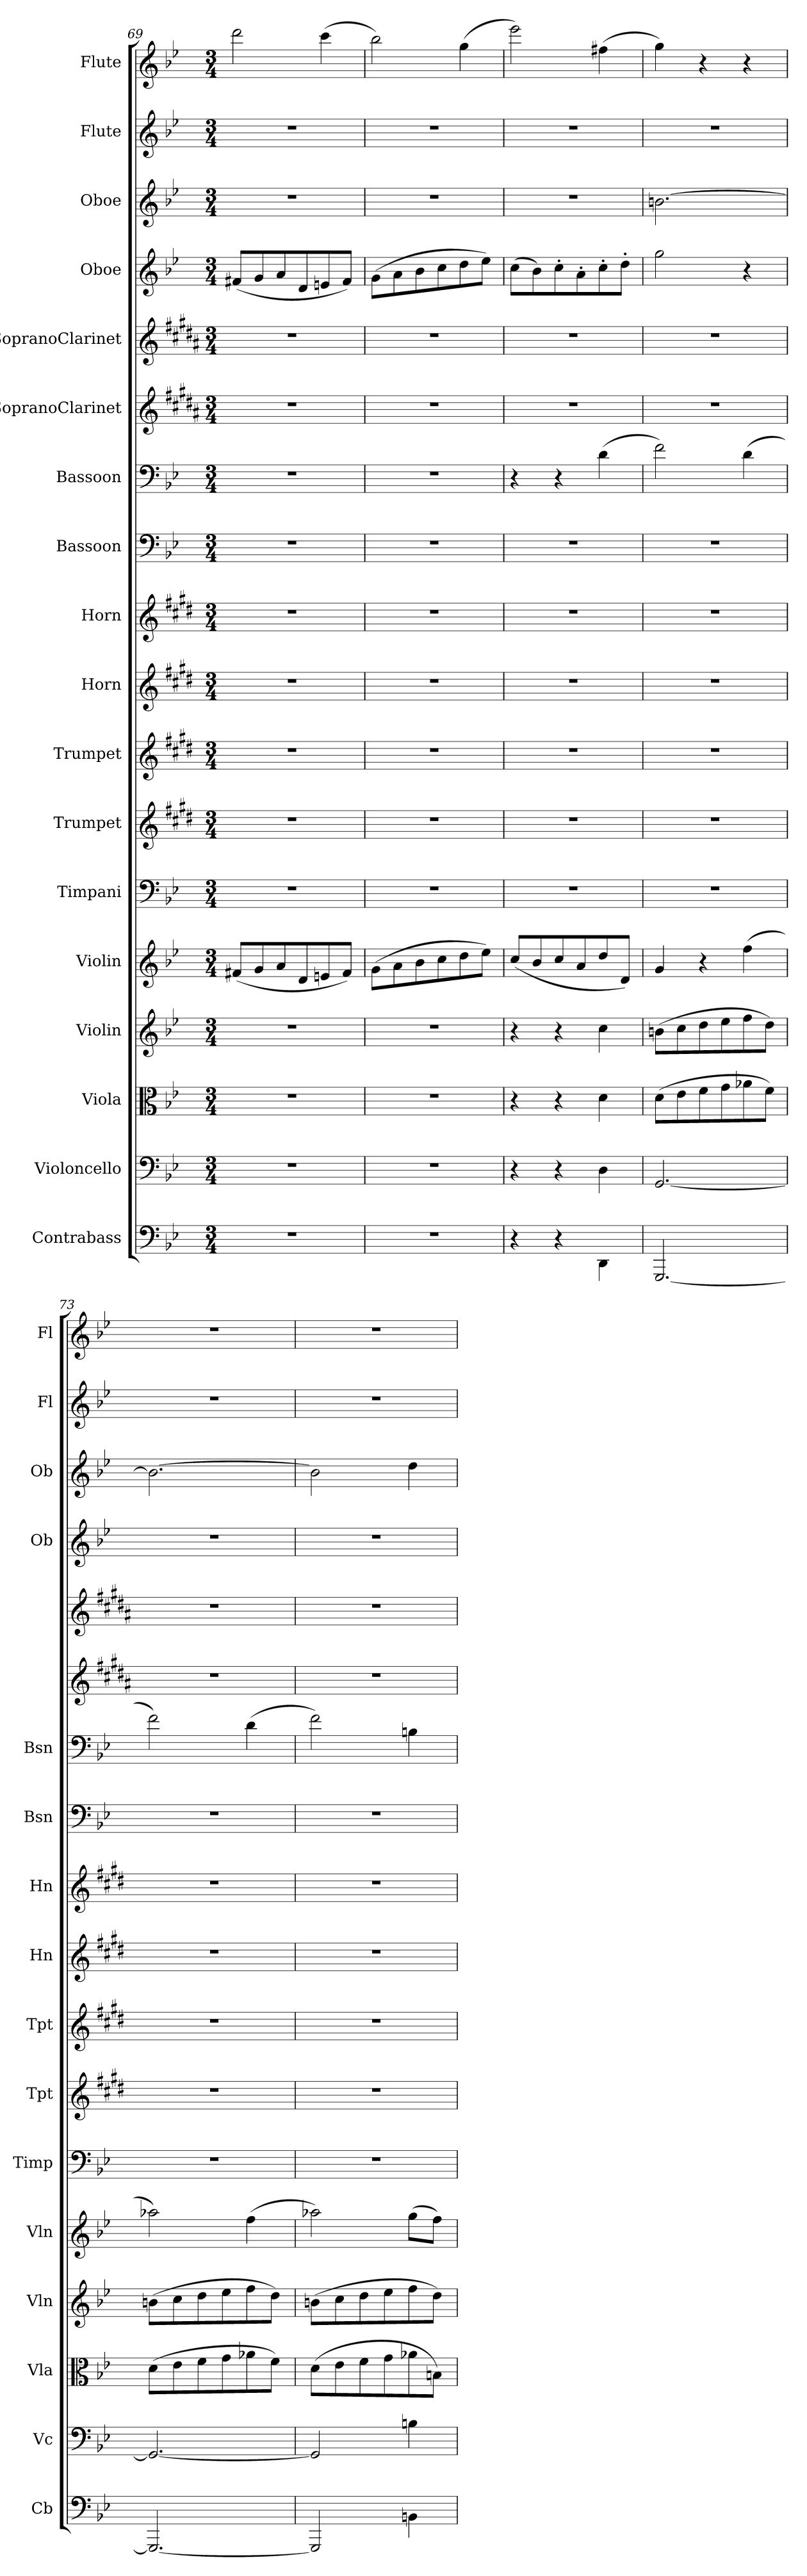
**kern	**kern	**kern	**kern	**kern	**kern	**kern	**kern	**kern	**kern	**kern	**kern	**kern	**kern	**kern	**kern	**kern	**kern
*part18	*part17	*part16	*part15	*part14	*part13	*part12	*part11	*part10	*part9	*part8	*part7	*part6	*part5	*part4	*part3	*part2	*part1
*staff18	*staff17	*staff16	*staff15	*staff14	*staff13	*staff12	*staff11	*staff10	*staff9	*staff8	*staff7	*staff6	*staff5	*staff4	*staff3	*staff2	*staff1
*I"Contrabass	*I"Violoncello	*I"Viola	*I"Violin	*I"Violin	*I"Timpani	*I"Trumpet	*I"Trumpet	*I"Horn	*I"Horn	*I"Bassoon	*I"Bassoon	*I"SopranoClarinet	*I"SopranoClarinet	*I"Oboe	*I"Oboe	*I"Flute	*I"Flute
*I'Cb	*I'Vc	*I'Vla	*I'Vln	*I'Vln	*I'Timp	*I'Tpt	*I'Tpt	*I'Hn	*I'Hn	*I'Bsn	*I'Bsn	*	*	*I'Ob	*I'Ob	*I'Fl	*I'Fl
*clefF4	*clefF4	*clefC3	*clefG2	*clefG2	*clefF4	*clefG2	*clefG2	*clefG2	*clefG2	*clefF4	*clefF4	*clefG2	*clefG2	*clefG2	*clefG2	*clefG2	*clefG2
*k[b-e-]	*k[b-e-]	*k[b-e-]	*k[b-e-]	*k[b-e-]	*k[b-e-]	*k[f#c#g#d#]	*k[f#c#g#d#]	*k[f#c#g#d#]	*k[f#c#g#d#]	*k[b-e-]	*k[b-e-]	*k[f#c#g#d#a#]	*k[f#c#g#d#a#]	*k[b-e-]	*k[b-e-]	*k[b-e-]	*k[b-e-]
*M3/4	*M3/4	*M3/4	*M3/4	*M3/4	*M3/4	*M3/4	*M3/4	*M3/4	*M3/4	*M3/4	*M3/4	*M3/4	*M3/4	*M3/4	*M3/4	*M3/4	*M3/4
=69	=69	=69	=69	=69	=69	=69	=69	=69	=69	=69	=69	=69	=69	=69	=69	=69	=69
2.r	2.r	2.r	2.r	(8f#X/L	2.r	2.r	2.r	2.r	2.r	2.r	2.r	2.r	2.r	(8f#X/L	2.r	2.r	2ddd\
.	.	.	.	8g/	.	.	.	.	.	.	.	.	.	8g/	.	.	.
.	.	.	.	8a/	.	.	.	.	.	.	.	.	.	8a/	.	.	.
.	.	.	.	8d/	.	.	.	.	.	.	.	.	.	8d/	.	.	.
.	.	.	.	8en/	.	.	.	.	.	.	.	.	.	8en/	.	.	(4ccc\
.	.	.	.	8f#/J)	.	.	.	.	.	.	.	.	.	8f#/J)	.	.	.
=70	=70	=70	=70	=70	=70	=70	=70	=70	=70	=70	=70	=70	=70	=70	=70	=70	=70
2.r	2.r	2.r	2.r	(8g\L	2.r	2.r	2.r	2.r	2.r	2.r	2.r	2.r	2.r	(8g\L	2.r	2.r	2bb-\)
.	.	.	.	8a\	.	.	.	.	.	.	.	.	.	8a\	.	.	.
.	.	.	.	8b-\	.	.	.	.	.	.	.	.	.	8b-\	.	.	.
.	.	.	.	8cc\	.	.	.	.	.	.	.	.	.	8cc\	.	.	.
.	.	.	.	8dd\	.	.	.	.	.	.	.	.	.	8dd\	.	.	(4gg\
.	.	.	.	8ee-\J)	.	.	.	.	.	.	.	.	.	8ee-\J)	.	.	.
=71	=71	=71	=71	=71	=71	=71	=71	=71	=71	=71	=71	=71	=71	=71	=71	=71	=71
4r	4r	4r	4r	(8cc/L	2.r	2.r	2.r	2.r	2.r	2.r	4r	2.r	2.r	(8cc\L	2.r	2.r	2eee-\)
.	.	.	.	8b-/	.	.	.	.	.	.	.	.	.	8b-\)	.	.	.
4r	4r	4r	4r	8cc/	.	.	.	.	.	.	4r	.	.	8cc'\	.	.	.
.	.	.	.	8a/	.	.	.	.	.	.	.	.	.	8a'\	.	.	.
4DD\	4D\	4d\	4cc\	8dd/	.	.	.	.	.	.	(4d\	.	.	8cc'\	.	.	(4ff#X\
.	.	.	.	8d/J)	.	.	.	.	.	.	.	.	.	8dd'\J	.	.	.
=72	=72	=72	=72	=72	=72	=72	=72	=72	=72	=72	=72	=72	=72	=72	=72	=72	=72
[2.GGG/	[2.GG/	(8d\L	(8bn\L	4g/	2.r	2.r	2.r	2.r	2.r	2.r	2f\)	2.r	2.r	2gg\	[2.bn\	2.r	4gg\)
.	.	8e-\	8cc\	.	.	.	.	.	.	.	.	.	.	.	.	.	.
.	.	8f\	8dd\	4r	.	.	.	.	.	.	.	.	.	.	.	.	4r
.	.	8g\	8ee-\	.	.	.	.	.	.	.	.	.	.	.	.	.	.
.	.	8a-X\	8ff\	(4ff\	.	.	.	.	.	.	(4d\	.	.	4r	.	.	4r
.	.	8f\J)	8dd\J)	.	.	.	.	.	.	.	.	.	.	.	.	.	.
=73	=73	=73	=73	=73	=73	=73	=73	=73	=73	=73	=73	=73	=73	=73	=73	=73	=73
2.GGG/_	2.GG/_	(8d\L	(8bn\L	2aa-X\)	2.r	2.r	2.r	2.r	2.r	2.r	2f\)	2.r	2.r	2.r	2.b\_	2.r	2.r
.	.	8e-\	8cc\	.	.	.	.	.	.	.	.	.	.	.	.	.	.
.	.	8f\	8dd\	.	.	.	.	.	.	.	.	.	.	.	.	.	.
.	.	8g\	8ee-\	.	.	.	.	.	.	.	.	.	.	.	.	.	.
.	.	8a-X\	8ff\	(4ff\	.	.	.	.	.	.	(4d\	.	.	.	.	.	.
.	.	8f\J)	8dd\J)	.	.	.	.	.	.	.	.	.	.	.	.	.	.
=74	=74	=74	=74	=74	=74	=74	=74	=74	=74	=74	=74	=74	=74	=74	=74	=74	=74
2GGG/]	2GG/]	(8d\L	(8bn\L	2aa-X\)	2.r	2.r	2.r	2.r	2.r	2.r	2f\)	2.r	2.r	2.r	2b\]	2.r	2.r
.	.	8e-\	8cc\	.	.	.	.	.	.	.	.	.	.	.	.	.	.
.	.	8f\	8dd\	.	.	.	.	.	.	.	.	.	.	.	.	.	.
.	.	8g\	8ee-\	.	.	.	.	.	.	.	.	.	.	.	.	.	.
4BBn\	4Bn\	8a-X\	8ff\	(8gg\L	.	.	.	.	.	.	4Bn\	.	.	.	4dd\	.	.
.	.	8Bn\J)	8dd\J)	8ff\J)	.	.	.	.	.	.	.	.	.	.	.	.	.
=	=	=	=	=	=	=	=	=	=	=	=	=	=	=	=	=	=
*-	*-	*-	*-	*-	*-	*-	*-	*-	*-	*-	*-	*-	*-	*-	*-	*-	*-
